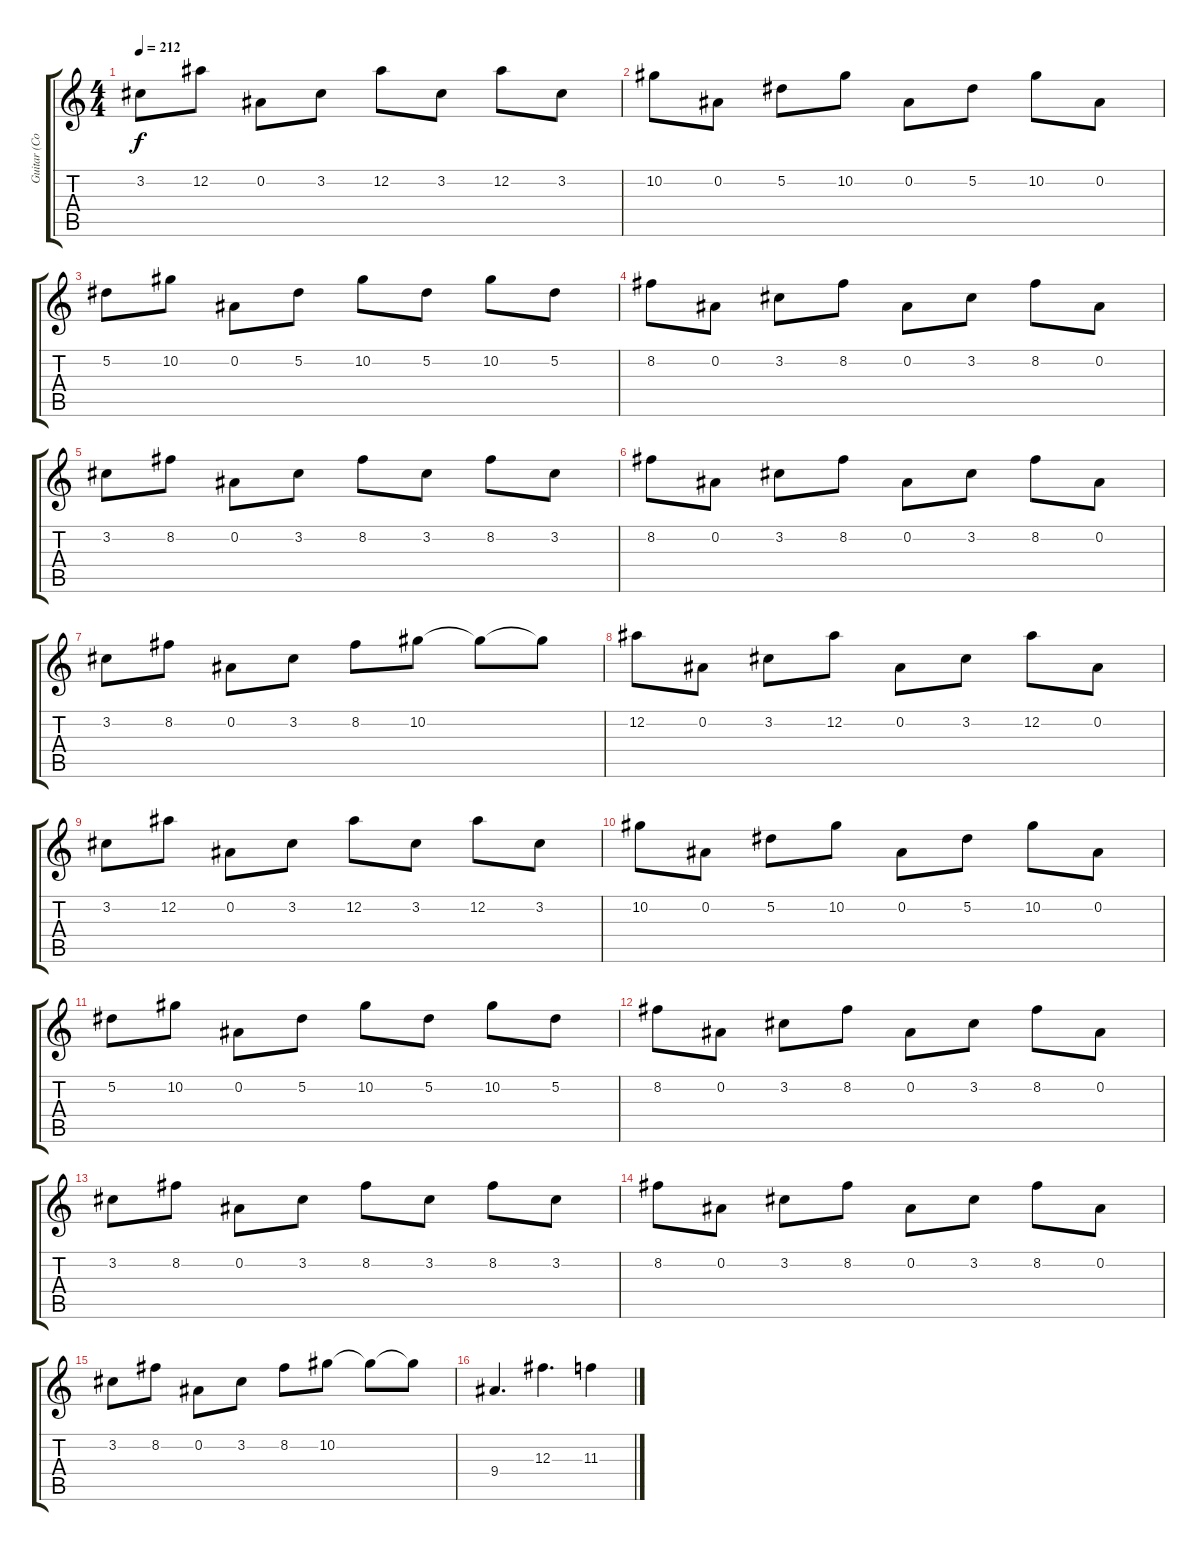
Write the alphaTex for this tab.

\track ("Guitar (Corry)" "Guitar (Co") {instrument distortionguitar}
\staff {score tabs}
\tuning (Eb4 Bb3 Gb3 Db3 Ab2 Db2) {hide}
\ts (4 4)
\tempo 212
\clef g2
\ks c
3.2.8{dy f} 12.2.8 0.2.8 3.2.8 12.2.8 3.2.8 12.2.8 3.2.8 |
10.2.8 0.2.8 5.2.8 10.2.8 0.2.8 5.2.8 10.2.8 0.2.8 |
5.2.8 10.2.8 0.2.8 5.2.8 10.2.8 5.2.8 10.2.8 5.2.8 |
8.2.8 0.2.8 3.2.8 8.2.8 0.2.8 3.2.8 8.2.8 0.2.8 |
3.2.8 8.2.8 0.2.8 3.2.8 8.2.8 3.2.8 8.2.8 3.2.8 |
8.2.8 0.2.8 3.2.8 8.2.8 0.2.8 3.2.8 8.2.8 0.2.8 |
3.2.8 8.2.8 0.2.8 3.2.8 8.2.8 10.2.8 10.2{t}.8 10.2{t}.8 |
12.2.8 0.2.8 3.2.8 12.2.8 0.2.8 3.2.8 12.2.8 0.2.8 |
3.2.8 12.2.8 0.2.8 3.2.8 12.2.8 3.2.8 12.2.8 3.2.8 |
10.2.8 0.2.8 5.2.8 10.2.8 0.2.8 5.2.8 10.2.8 0.2.8 |
5.2.8 10.2.8 0.2.8 5.2.8 10.2.8 5.2.8 10.2.8 5.2.8 |
8.2.8 0.2.8 3.2.8 8.2.8 0.2.8 3.2.8 8.2.8 0.2.8 |
3.2.8 8.2.8 0.2.8 3.2.8 8.2.8 3.2.8 8.2.8 3.2.8 |
8.2.8 0.2.8 3.2.8 8.2.8 0.2.8 3.2.8 8.2.8 0.2.8 |
3.2.8 8.2.8 0.2.8 3.2.8 8.2.8 10.2.8 10.2{t}.8 10.2{t}.8 |
9.4.4{d} 12.3.4{d} 11.3.4
